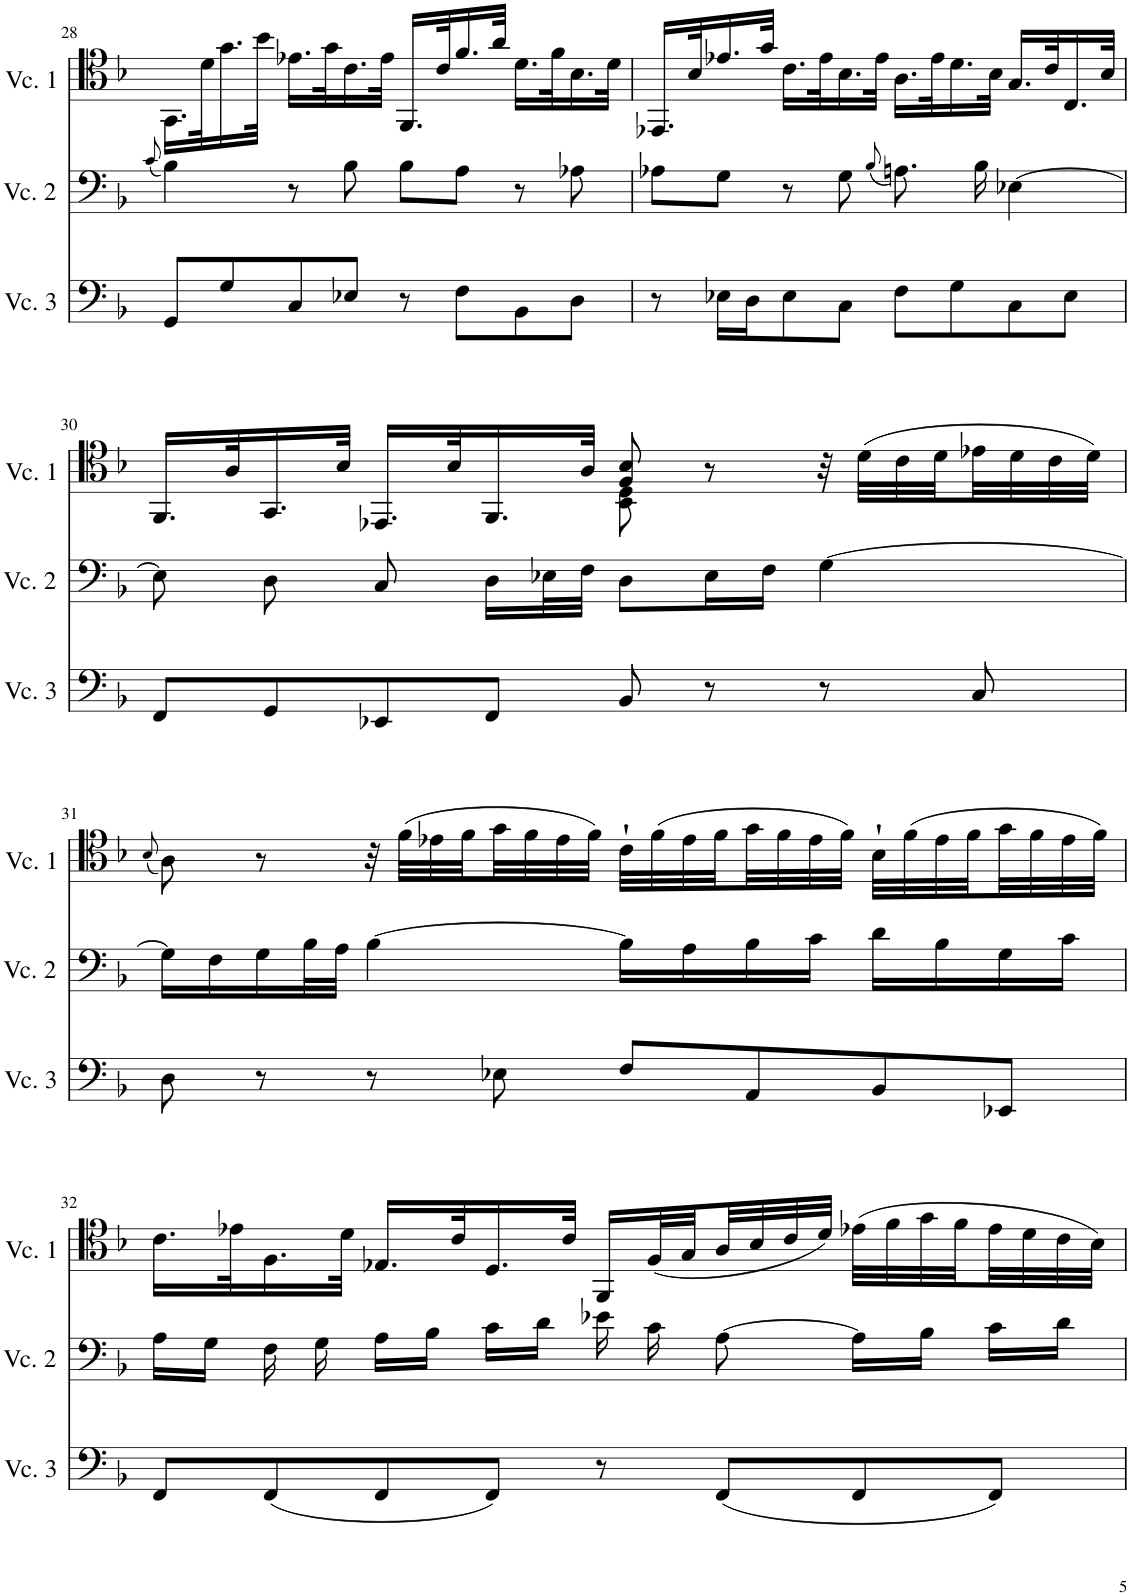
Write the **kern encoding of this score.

**kern	**kern	**kern
*part3	*part2	*part1
*staff3	*staff2	*staff1
*I"Cello 3	*I"Cello 2	*I"Cello 1
!!LO:PB:g=z
*clefF4	*clefF4	*clefC4
*k[b-]	*k[b-]	*k[b-]
*M4/4	*M4/4	*M4/4
*met(c)	*met(c)	*met(c)
=28	=28	=28
.	(8qc/	.
8GG/L	4B-\)	16.GG\LL
.	.	32d\K
8G/	.	16.g\
.	.	32b-\JJk
8C/	8r	16.e-X\LL
.	.	32g\K
8E-X/J	8B-\	16.c\
.	.	32e-\JJk
8r	8B-\L	16.FF/LL
.	.	32c/K
8F\L	8A\J	16.f/
.	.	32a/JJk
8BB-\	8r	16.d\LL
.	.	32f\K
8D\J	8A-X\	16.B-\
.	.	32d\JJk
=29	=29	=29
8r	8A-X\L	16.EE-X/LL
.	.	32B-/K
16E-X\LL	8G\J	16.e-X/
16D\J	.	.
.	.	32g/JJk
8E-\	8r	16.c\LL
.	.	32e-\K
8C\J	8G\	16.B-\
.	.	32e-\JJk
.	(8qB-/	.
8F\L	8.An\)	16.A\LL
.	.	32e-\K
8G\	.	16.d\
.	16B-\	.
.	.	32B-\JJk
8C\	[4E-X\	16.G/LL
.	.	32c/K
8E-\J	.	16.C/
.	.	32B-/JJk
!!LO:LB:g=z
=30	=30	=30
*	*	*^
8FF/L	8E-\]	16.FF/LL	2ryy
.	.	32A/K	.
8GG/	8D\	16.GG/	.
.	.	32B-/JJk	.
8EE-X/	8C/	16.EE-X/LL	.
.	.	32B-/K	.
8FF/J	16D\LL	16.FF/	.
.	32E-X\L	.	.
.	32F\JJJ	32A/JJk	.
8BB-/	8D\L	8F/ 8B-/	8BB-\ 8D\
8r	16E-\L	8r	4.ryy
.	16F\JJ	.	.
8r	[4G\	32r	.
.	.	(>32d\LLL	.
.	.	32c\	.
.	.	32d\	.
8C/	.	32e-X\	.
.	.	32d\	.
.	.	32c\	.
.	.	32d\JJJ)	.
*	*	*v	*v
!!LO:LB:g=z
=31	=31	=31
.	.	(8qB-/
8D\	16G\LL]	8A\)
.	16F\	.
8r	16G\	8r
.	32B-\L	.
.	32A\JJJ	.
8r	[4B-\	32r
.	.	(32f\LLL
.	.	32e-X\
.	.	32f\
8E-X\	.	32g\
.	.	32f\
.	.	32e-\
.	.	32f\JJJ)
8F/L	16B-\LL]	32c`\LLL
.	.	(32f\
.	16A\	32e-\
.	.	32f\
8AA/	16B-\	32g\
.	.	32f\
.	16c\JJ	32e-\
.	.	32f\JJJ)
8BB-/	16d\LL	32B-`\LLL
.	.	(32f\
.	16B-\	32e-\
.	.	32f\
8EE-X/J	16G\	32g\
.	.	32f\
.	16c\JJ	32e-\
.	.	32f\JJJ)
!!LO:LB:g=z
=32	=32	=32
8FF/L	16A\LL	16.c\LL
.	16G\JJ	.
.	.	32e-X\K
(8FF/	16F\	16.F\
.	16G\	.
.	.	32d\JJk
8FF/	16A\LL	16.E-X/LL
.	16B-\JJ	.
.	.	32c/K
8FF/J)	16c\LL	16.D/
.	16d\JJ	.
.	.	32c/JJk
8r	16e-X\	16FF/LL
.	16c\	(32F/L
.	.	32G/
(8FF/L	[8A\	32A/
.	.	32B-/
.	.	32c/
.	.	32d/JJJ)
8FF/	16A\LL]	(32e-X\LLL
.	.	32f\
.	16B-\JJ	32g\
.	.	32f\
8FF/J)	16c\LL	32e-\
.	.	32d\
.	16d\JJ	32c\
.	.	32B-\JJJ)
=	=	=
*-	*-	*-
